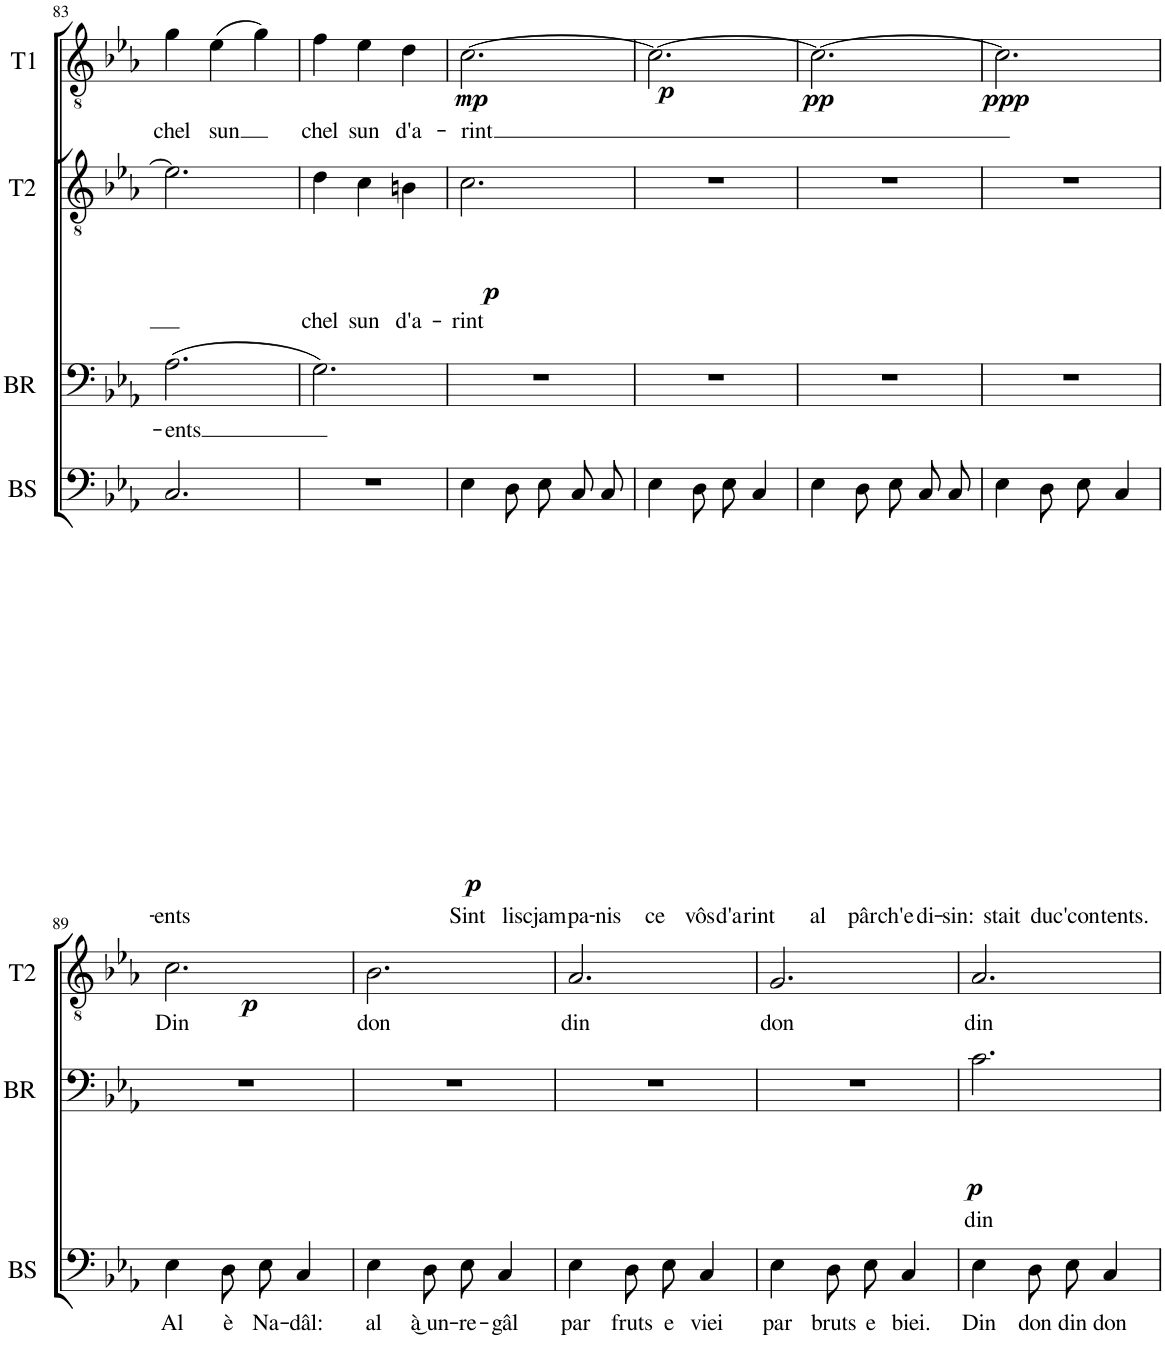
**kern	**text	**dynam	**kern	**text	**dynam	**kern	**text	**dynam	**kern	**text	**dynam
*part4	*part4	*part4	*part3	*part3	*part3	*part2	*part2	*part2	*part1	*part1	*part1
*staff4	*staff4	*staff4	*staff3	*staff3	*staff3	*staff2	*staff2	*staff2	*staff1	*staff1	*staff1
*I"BS	*	*	*I"BR	*	*	*I"T2	*	*	*I"T1	*	*
*I'BS	*	*	*I'BR	*	*	*I'T2	*	*	*I'T1	*	*
!!LO:PB:g=z
*clefF4	*	*	*clefF4	*	*	*clefGv2	*	*	*clefGv2	*	*
*Trd7c12	*	*	*	*	*	*	*	*	*	*	*
*k[b-e-a-]	*	*	*k[b-e-a-]	*	*	*k[b-e-a-]	*	*	*k[b-e-a-]	*	*
*M3/4	*	*	*M3/4	*	*	*M3/4	*	*	*M3/4	*	*
=83	=83	=83	=83	=83	=83	=83	=83	=83	=83	=83	=83
!	!LO:LY:b	!	!	!LO:LY:b	!	!	!	!	!	!LO:LY:b	!
2.C/	-ents	.	(2.A-\	-ents	.	2.e-\]	.	.	4g\	chel	.
!	!	!	!	!	!	!	!	!	!	!LO:LY:b	!
.	.	.	.	.	.	.	.	.	(4e-\	sun	.
.	.	.	.	.	.	.	.	.	4g\)	.	.
=84	=84	=84	=84	=84	=84	=84	=84	=84	=84	=84	=84
!	!	!	!	!	!	!	!LO:LY:b	!	!	!LO:LY:b	!
2.r	.	.	2.G\)	.	.	4d\	chel	.	4f\	chel	.
!	!	!	!	!	!	!	!LO:LY:b	!	!	!LO:LY:b	!
.	.	.	.	.	.	4c\	sun	.	4e-\	sun	.
!	!	!	!	!	!	!	!LO:LY:b	!	!	!LO:LY:b	!
.	.	.	.	.	.	4Bn\	d'a-	.	4d\	d'a-	.
=85	=85	=85	=85	=85	=85	=85	=85	=85	=85	=85	=85
!	!LO:LY:b	!LO:DY:b	!	!	!	!	!LO:LY:b	!LO:DY:b	!	!LO:LY:b	!LO:DY:b
4E-\	Sint	p	2.r	.	.	2.c\	-rint	p	[2.c\	-rint	mp
!	!LO:LY:b	!	!	!	!	!	!	!	!	!	!
8D\L	lis	.	.	.	.	.	.	.	.	.	.
!	!LO:LY:b	!	!	!	!	!	!	!	!	!	!
8E-\J	cjam-	.	.	.	.	.	.	.	.	.	.
!	!LO:LY:b	!	!	!	!	!	!	!	!	!	!
8C/L	-pa-	.	.	.	.	.	.	.	.	.	.
!	!LO:LY:b	!	!	!	!	!	!	!	!	!	!
8C/J	-nis	.	.	.	.	.	.	.	.	.	.
=86	=86	=86	=86	=86	=86	=86	=86	=86	=86	=86	=86
!	!LO:LY:b	!	!	!	!	!	!	!	!	!	!LO:DY:b
4E-\	ce	.	2.r	.	.	2.r	.	.	2.c\_	.	p
!	!LO:LY:b	!	!	!	!	!	!	!	!	!	!
8D\L	vôs	.	.	.	.	.	.	.	.	.	.
!	!LO:LY:b	!	!	!	!	!	!	!	!	!	!
8E-\J	d'a-	.	.	.	.	.	.	.	.	.	.
!	!LO:LY:b	!	!	!	!	!	!	!	!	!	!
4C/	-rint	.	.	.	.	.	.	.	.	.	.
=87	=87	=87	=87	=87	=87	=87	=87	=87	=87	=87	=87
!	!LO:LY:b	!	!	!	!	!	!	!	!	!	!LO:DY:b
4E-\	al	.	2.r	.	.	2.r	.	.	2.c\_	.	pp
!	!LO:LY:b	!	!	!	!	!	!	!	!	!	!
8D\L	pâr	.	.	.	.	.	.	.	.	.	.
!	!LO:LY:b	!	!	!	!	!	!	!	!	!	!
8E-\J	ch'e	.	.	.	.	.	.	.	.	.	.
!	!LO:LY:b	!	!	!	!	!	!	!	!	!	!
8C/L	di-	.	.	.	.	.	.	.	.	.	.
!	!LO:LY:b	!	!	!	!	!	!	!	!	!	!
8C/J	-sin:	.	.	.	.	.	.	.	.	.	.
=88	=88	=88	=88	=88	=88	=88	=88	=88	=88	=88	=88
!	!LO:LY:b	!	!	!	!	!	!	!	!	!	!LO:DY:b
4E-\	stait	.	2.r	.	.	2.r	.	.	2.c\]	.	ppp
!	!LO:LY:b	!	!	!	!	!	!	!	!	!	!
8D\L	duc'	.	.	.	.	.	.	.	.	.	.
!	!LO:LY:b	!	!	!	!	!	!	!	!	!	!
8E-\J	con-	.	.	.	.	.	.	.	.	.	.
!	!LO:LY:b	!	!	!	!	!	!	!	!	!	!
4C/	-tents.	.	.	.	.	.	.	.	.	.	.
!!LO:LB:g=z
=89	=89	=89	=89	=89	=89	=89	=89	=89	=89	=89	=89
!	!LO:LY:b	!	!	!	!	!	!LO:LY:b	!LO:DY:b	!	!	!
4E-\	Al	.	2.r	.	.	2.c\	Din	p	2.r	.	.
!	!LO:LY:b	!	!	!	!	!	!	!	!	!	!
8D\L	è	.	.	.	.	.	.	.	.	.	.
!	!LO:LY:b	!	!	!	!	!	!	!	!	!	!
8E-\J	Na-	.	.	.	.	.	.	.	.	.	.
!	!LO:LY:b	!	!	!	!	!	!	!	!	!	!
4C/	-dâl:	.	.	.	.	.	.	.	.	.	.
=90	=90	=90	=90	=90	=90	=90	=90	=90	=90	=90	=90
!	!LO:LY:b	!	!	!	!	!	!LO:LY:b	!	!	!	!
4E-\	al	.	2.r	.	.	2.B-\	don	.	2.r	.	.
!	!LO:LY:b	!	!	!	!	!	!	!	!	!	!
8D\L	à͜ un-	.	.	.	.	.	.	.	.	.	.
!	!LO:LY:b	!	!	!	!	!	!	!	!	!	!
8E-\J	-re-	.	.	.	.	.	.	.	.	.	.
!	!LO:LY:b	!	!	!	!	!	!	!	!	!	!
4C/	-gâl	.	.	.	.	.	.	.	.	.	.
=91	=91	=91	=91	=91	=91	=91	=91	=91	=91	=91	=91
!	!LO:LY:b	!	!	!	!	!	!LO:LY:b	!	!	!	!
4E-\	par	.	2.r	.	.	2.A-/	din	.	2.r	.	.
!	!LO:LY:b	!	!	!	!	!	!	!	!	!	!
8D\L	fruts	.	.	.	.	.	.	.	.	.	.
!	!LO:LY:b	!	!	!	!	!	!	!	!	!	!
8E-\J	e	.	.	.	.	.	.	.	.	.	.
!	!LO:LY:b	!	!	!	!	!	!	!	!	!	!
4C/	viei	.	.	.	.	.	.	.	.	.	.
=92	=92	=92	=92	=92	=92	=92	=92	=92	=92	=92	=92
!	!LO:LY:b	!	!	!	!	!	!LO:LY:b	!	!	!	!
4E-\	par	.	2.r	.	.	2.G/	don	.	2.r	.	.
!	!LO:LY:b	!	!	!	!	!	!	!	!	!	!
8D\L	bruts	.	.	.	.	.	.	.	.	.	.
!	!LO:LY:b	!	!	!	!	!	!	!	!	!	!
8E-\J	e	.	.	.	.	.	.	.	.	.	.
!	!LO:LY:b	!	!	!	!	!	!	!	!	!	!
4C/	biei.	.	.	.	.	.	.	.	.	.	.
=93	=93	=93	=93	=93	=93	=93	=93	=93	=93	=93	=93
!	!LO:LY:b	!	!	!LO:LY:b	!LO:DY:b	!	!LO:LY:b	!	!	!	!
4E-\	Din	.	2.c\	din	p	2.A-/	din	.	2.r	.	.
!	!LO:LY:b	!	!	!	!	!	!	!	!	!	!
8D\L	don	.	.	.	.	.	.	.	.	.	.
!	!LO:LY:b	!	!	!	!	!	!	!	!	!	!
8E-\J	din	.	.	.	.	.	.	.	.	.	.
!	!LO:LY:b	!	!	!	!	!	!	!	!	!	!
4C/	don	.	.	.	.	.	.	.	.	.	.
=	=	=	=	=	=	=	=	=	=	=	=
*-	*-	*-	*-	*-	*-	*-	*-	*-	*-	*-	*-
